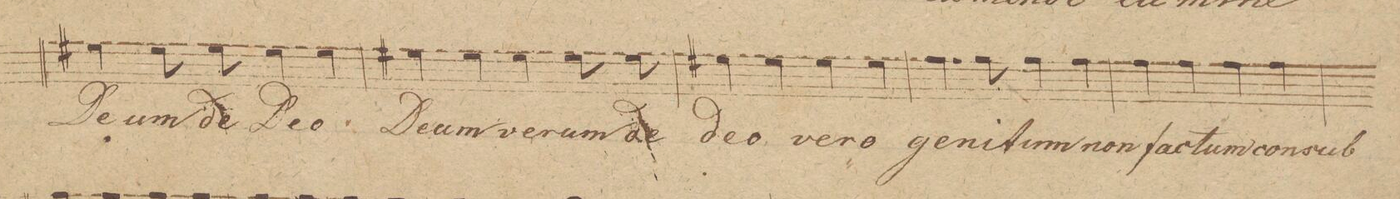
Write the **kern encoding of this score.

**kern	**text	**dynam
*I"Baſso 1mo	*	*
*clefF4	*	*
*k[]	*	*
*met(c|)	*	*
*M2/2	*	*
4G#X\	De-	.
8G#\	-um	.
8G#\	de	.
4G#\	De-	.
4G#\	-o	.
=24	=24	=24
4G#X\	De-	.
4G#\	-um	.
4G#\	ve-	.
8G#\	-rum	.
8G#\	de	.
=25	=25	=25
4G#X\	de-	.
4G#\	-o	.
4G#\	ve-	.
4G#\	-ro	.
=26	=26	=26
4.A\	ge-	.
8A\	-ni-	.
4A\	-tum	.
4A\	non	.
=27	=27	=27
4A\	fac-	.
4A\	-tum	.
4A\	con-	.
4A\	-sub-	.
=28	=28	=28
*-	*-	*-
